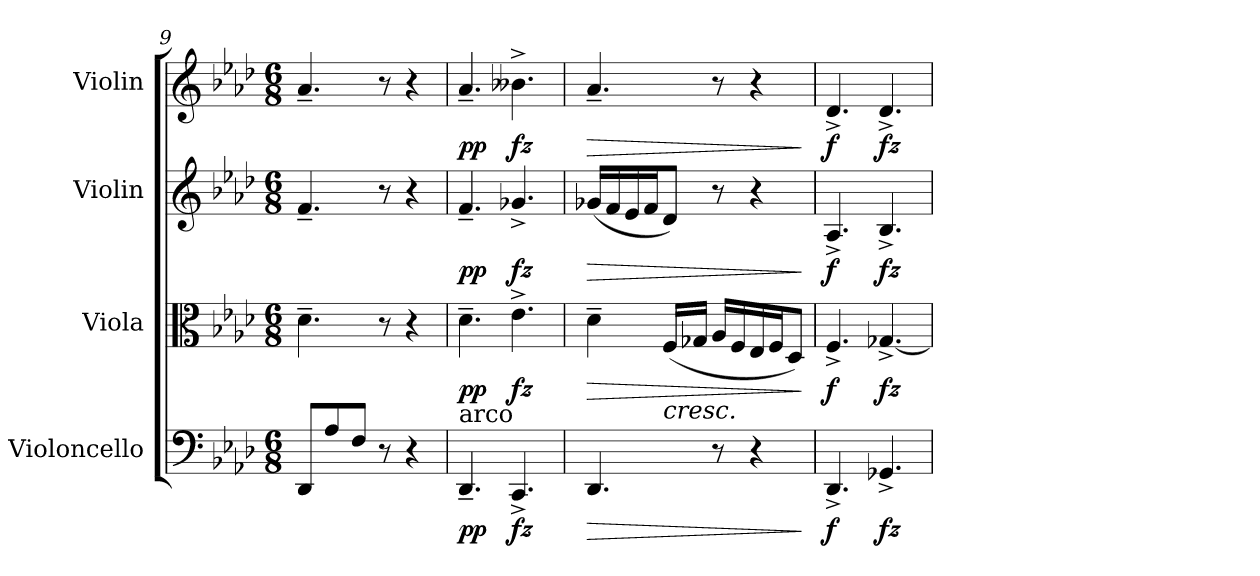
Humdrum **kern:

**kern	**dynam	**kern	**dynam	**kern	**dynam	**kern	**dynam
*part4	*part4	*part3	*part3	*part2	*part2	*part1	*part1
*staff4	*staff4	*staff3	*staff3	*staff2	*staff2	*staff1	*staff1
*I"Violoncello	*	*I"Viola	*	*I"Violin	*	*I"Violin	*
*I'Vc.	*	*I'Vla.	*	*I'Vln.	*	*I'Vln.	*
*clefF4	*	*clefC3	*	*clefG2	*	*clefG2	*
*k[b-e-a-d-]	*	*k[b-e-a-d-]	*	*k[b-e-a-d-]	*	*k[b-e-a-d-]	*
*M6/8	*	*M6/8	*	*M6/8	*	*M6/8	*
=9	=9	=9	=9	=9	=9	=9	=9
8DD-/L	.	4.d-~\	.	4.f~/	.	4.a-~/	.
8A-/	.	.	.	.	.	.	.
8F/J	.	.	.	.	.	.	.
8r	.	8r	.	8r	.	8r	.
4r	.	4r	.	4r	.	4r	.
=10	=10	=10	=10	=10	=10	=10	=10
!LO:TX:a:t=arco	!	!	!	!	!	!	!
!	!LO:DY:b	!	!LO:DY:b	!	!LO:DY:b	!	!LO:DY:b
4.DD-~/	pp	4.d-~\	pp	4.f~/	pp	4.a-~/	pp
!	!LO:DY:b	!	!LO:DY:b	!	!LO:DY:b	!	!LO:DY:b
4.CC^/	fz	4.e-^\	fz	4.g-X^/	fz	4.b--X^\	fz
=11	=11	=11	=11	=11	=11	=11	=11
!	!LO:HP:b	!	!LO:HP:b	!	!LO:HP:b	!	!LO:HP:b
4.DD-/	>	4d-~\	>	(<16g-X/LL	>	4.a-~/	>
.	.	.	.	16f/	.	.	.
.	.	.	.	16e-/	.	.	.
.	.	.	.	16f/J	.	.	.
!	!	!LO:TX:b:i:t=cresc.	!	!	!	!	!
.	.	(<16F/LL	.	8d-/J)	.	.	.
.	.	16G-X/JJ	.	.	.	.	.
8r	.	16A-/LL	.	8r	.	8r	.
.	.	16F/	.	.	.	.	.
4r	.	16E-/	.	4r	.	4r	.
.	.	16F/J	.	.	.	.	.
.	.	8D-/J)	.	.	.	.	.
.	]	.	]	.	]	.	]
=12	=12	=12	=12	=12	=12	=12	=12
!	!LO:DY:b	!	!LO:DY:b	!	!LO:DY:b	!	!LO:DY:b
4.DD-^/	f	4.F^/	f	4.A-^/	f	4.d-^/	f
!	!LO:DY:b	!	!LO:DY:b	!	!LO:DY:b	!	!LO:DY:b
4.GG-X^/	fz	[4.G-X^/	fz	4.B-^/	fz	4.d-^/	fz
=	=	=	=	=	=	=	=
*-	*-	*-	*-	*-	*-	*-	*-
